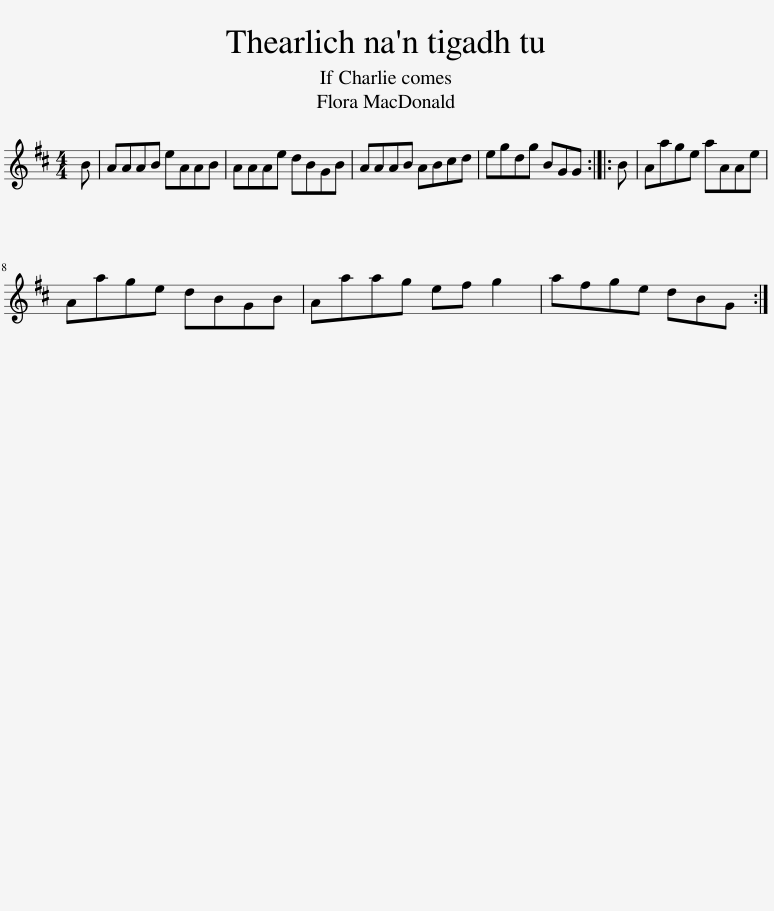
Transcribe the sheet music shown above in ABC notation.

X:1
L:1/8
M:4/4
I:linebreak $
K:D
V:1 treble
V:1
 B | AAAB eAAB | AAAe dBGB | AAAB ABcd | egdg BGG :: %5
 B | Aage aAAe |$ Aage dBGB | Aaag ef g2 | afge dBG :| %10
